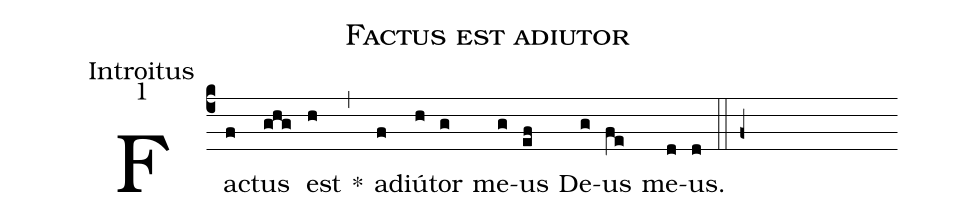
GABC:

name:Factus est adiutor;
office-part:Introitus;
mode:1;
%%
(c4) Fac(f)tus(ghg) est(h) *(,) ad(f)iú(h)tor(g) me(g)us(ef) De(g)us(fe) me(d)us.(d) (::f+)
